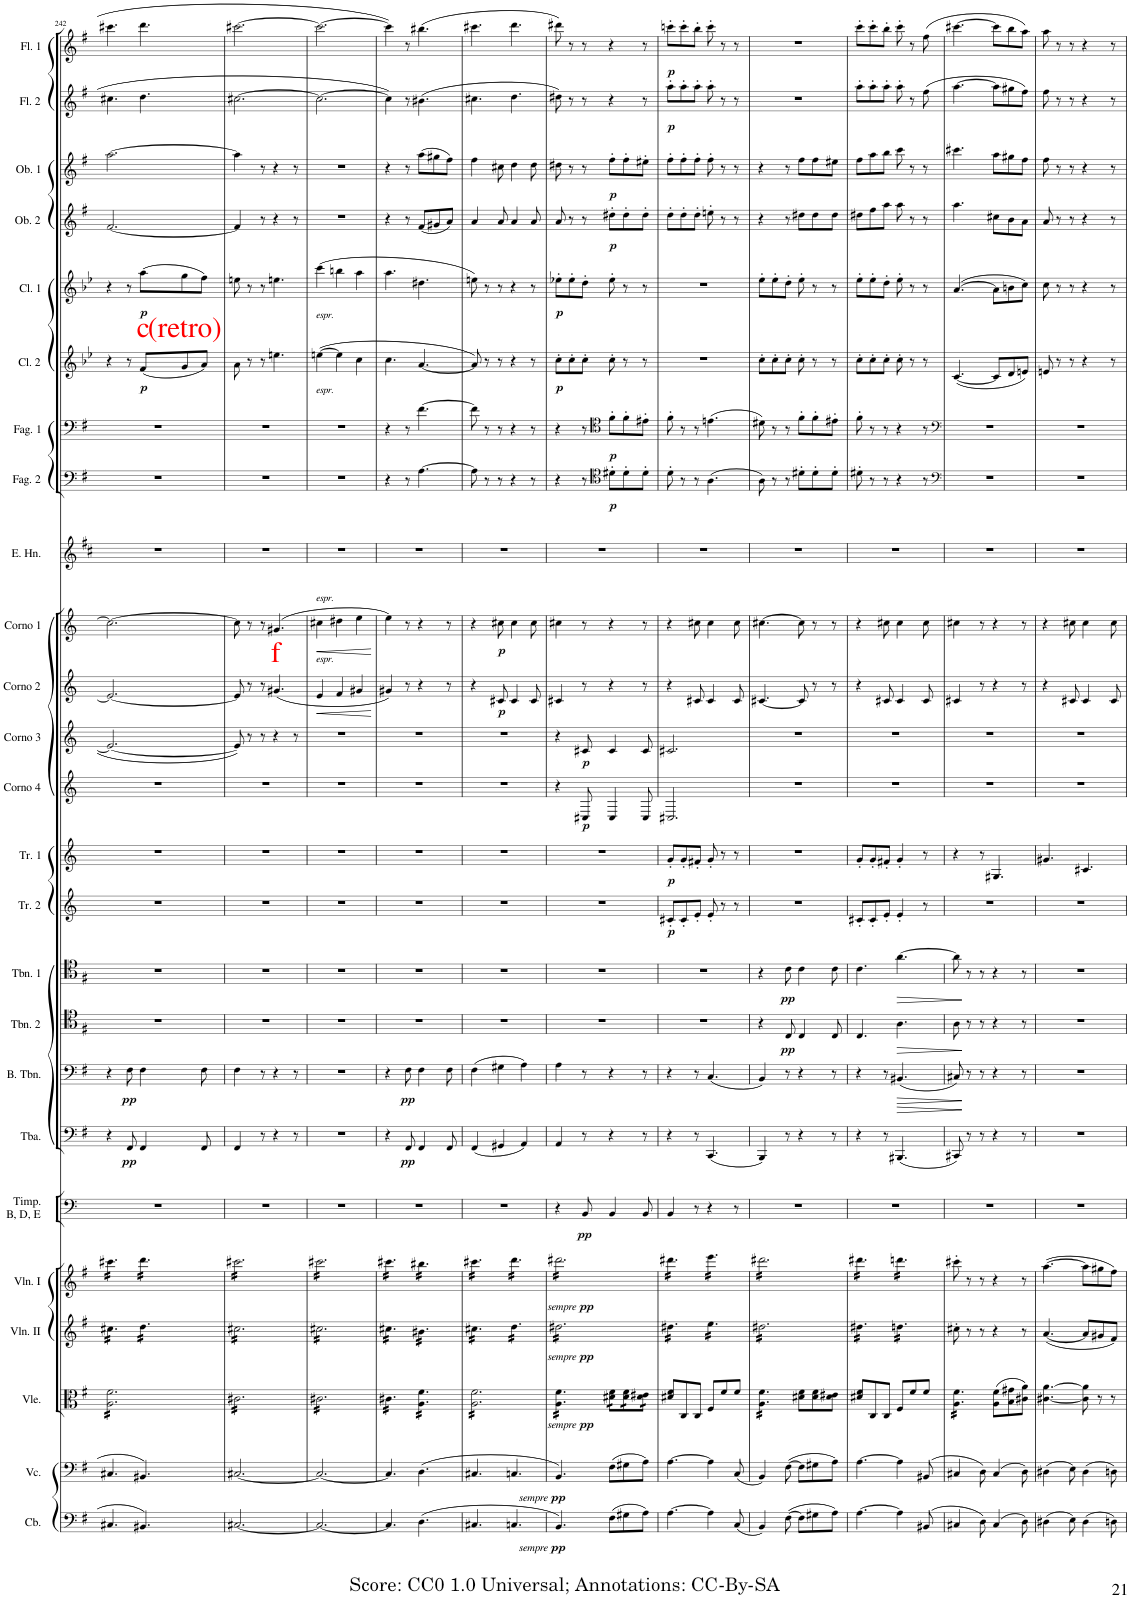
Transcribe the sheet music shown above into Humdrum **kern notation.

**kern	**dynam	**kern	**dynam	**kern	**dynam	**kern	**dynam	**kern	**dynam	**kern	**dynam	**kern	**dynam	**kern	**dynam	**kern	**dynam	**kern	**dynam	**kern	**dynam	**kern	**dynam	**kern	**dynam	**kern	**dynam	**kern	**dynam	**kern	**text	**dynam	**kern	**kern	**dynam	**kern	**dynam	**kern	**dynam	**kern	**text	**dynam	**kern	**dynam	**kern	**dynam	**kern	**dynam	**kern	**dynam
*part25	*part25	*part24	*part24	*part23	*part23	*part22	*part22	*part21	*part21	*part20	*part20	*part19	*part19	*part18	*part18	*part17	*part17	*part16	*part16	*part15	*part15	*part14	*part14	*part13	*part13	*part12	*part12	*part11	*part11	*part10	*part10	*part10	*part9	*part8	*part8	*part7	*part7	*part6	*part6	*part5	*part5	*part5	*part4	*part4	*part3	*part3	*part2	*part2	*part1	*part1
*staff25	*staff25	*staff24	*staff24	*staff23	*staff23	*staff22	*staff22	*staff21	*staff21	*staff20	*staff20	*staff19	*staff19	*staff18	*staff18	*staff17	*staff17	*staff16	*staff16	*staff15	*staff15	*staff14	*staff14	*staff13	*staff13	*staff12	*staff12	*staff11	*staff11	*staff10	*staff10	*staff10	*staff9	*staff8	*staff8	*staff7	*staff7	*staff6	*staff6	*staff5	*staff5	*staff5	*staff4	*staff4	*staff3	*staff3	*staff2	*staff2	*staff1	*staff1
*I"Contrabassi	*	*I"Violoncelli	*	*I"Viole	*	*I"Violini II	*	*I"Violini I	*	*I"Timpani in B, D und E.	*	*I"Tuba	*	*I"Trombone Basso	*	*I"Trombone Tenore 2	*	*I"Trombone Tenore 1	*	*I"Tromba in F 2	*	*I"Tromba in F 1	*	*I"Corno in F 4	*	*I"Corno in F 3	*	*I"Corno in F 2	*	*I"Corno in F 1	*	*	*I"English Horn	*I"Fagotto 2	*	*I"Fagotto 1	*	*I"Clarinetto in A 2	*	*I"Clarinetto in A 1	*	*	*I"Oboe 2	*	*I"Oboe 1	*	*I"Flauto 2	*	*I"Flauto 1	*
*I'Cb.	*	*I'Vc.	*	*I'Vle.	*	*I'Vln. II	*	*I'Vln. I	*	*I'Timp. B, D, E	*	*I'Tba.	*	*	*	*I'Tbn. 2	*	*I'Tbn. 1	*	*I'Tr. 2	*	*I'Tr. 1	*	*I'Corno 4	*	*I'Corno 3	*	*I'Corno 2	*	*I'Corno 1	*	*	*I'E. Hn.	*I'Fag. 2	*	*I'Fag. 1	*	*I'Cl. 2	*	*I'Cl. 1	*	*	*I'Ob. 2	*	*I'Ob. 1	*	*I'Fl. 2	*	*I'Fl. 1	*
!!LO:PB:g=z
*clefF4	*	*clefF4	*	*clefC3	*	*clefG2	*	*clefG2	*	*clefF4	*	*clefF4	*	*clefF4	*	*clefC4	*	*clefC4	*	*clefG2	*	*clefG2	*	*clefG2	*	*clefG2	*	*clefG2	*	*clefG2	*	*	*clefG2	*clefF4	*	*clefF4	*	*clefG2	*	*clefG2	*	*	*clefG2	*	*clefG2	*	*clefG2	*	*clefG2	*
*Trd7c12	*	*	*	*	*	*	*	*	*	*	*	*	*	*	*	*	*	*	*	*Trd-3c-5	*	*Trd-3c-5	*	*Trd4c7	*	*Trd4c7	*	*Trd4c7	*	*Trd4c7	*	*	*Trd4c7	*	*	*	*	*Trd2c3	*	*Trd2c3	*	*	*	*	*	*	*	*	*	*
*k[f#]	*	*k[f#]	*	*k[f#]	*	*k[f#]	*	*k[f#]	*	*k[]	*	*k[f#]	*	*k[f#]	*	*k[f#]	*	*k[f#]	*	*k[]	*	*k[]	*	*k[]	*	*k[]	*	*k[]	*	*k[]	*	*	*k[f#c#]	*k[f#]	*	*k[f#]	*	*k[b-e-]	*	*k[b-e-]	*	*	*k[f#]	*	*k[f#]	*	*k[f#]	*	*k[f#]	*
*M6/8	*	*M6/8	*	*M6/8	*	*M6/8	*	*M6/8	*	*M6/8	*	*M6/8	*	*M6/8	*	*M6/8	*	*M6/8	*	*M6/8	*	*M6/8	*	*M6/8	*	*M6/8	*	*M6/8	*	*M6/8	*	*	*M6/8	*M6/8	*	*M6/8	*	*M6/8	*	*M6/8	*	*	*M6/8	*	*M6/8	*	*M6/8	*	*M6/8	*
=242	=242	=242	=242	=242	=242	=242	=242	=242	=242	=242	=242	=242	=242	=242	=242	=242	=242	=242	=242	=242	=242	=242	=242	=242	=242	=242	=242	=242	=242	=242	=242	=242	=242	=242	=242	=242	=242	=242	=242	=242	=242	=242	=242	=242	=242	=242	=242	=242	=242	=242
*	*	*	*	*tremolo	*	*	*	*	*	*	*	*	*	*	*	*	*	*	*	*	*	*	*	*	*	*	*	*	*	*	*	*	*	*	*	*	*	*	*	*	*	*	*	*	*	*	*	*	*	*
*	*	*	*	*	*	*tremolo	*	*	*	*	*	*	*	*	*	*	*	*	*	*	*	*	*	*	*	*	*	*	*	*	*	*	*	*	*	*	*	*	*	*	*	*	*	*	*	*	*	*	*	*
*	*	*	*	*	*	*	*	*tremolo	*	*	*	*	*	*	*	*	*	*	*	*	*	*	*	*	*	*	*	*	*	*	*	*	*	*	*	*	*	*	*	*	*	*	*	*	*	*	*	*	*	*
4.C#X/	.	4.C#X/	.	16A\ 16f#\LL	.	16cc#X\LL	.	16ccc#X\LL	.	2.r	.	4r	.	4r	.	2.r	.	2.r	.	2.r	.	2.r	.	2.r	.	2.e/_	.	2.e/_	.	2.cc#\_	.	.	2.r	2.r	.	2.r	.	4r	.	4r	.	.	[2.f#/	.	[2.aa\	.	4.cc#X\	.	4.ccc#X\	.
.	.	.	.	16A\ 16f#\	.	16cc#X\	.	16ccc#X\	.	.	.	.	.	.	.	.	.	.	.	.	.	.	.	.	.	.	.	.	.	.	.	.	.	.	.	.	.	.	.	.	.	.	.	.	.	.	.	.	.	.
.	.	.	.	16A\ 16f#\	.	16cc#X\	.	16ccc#X\	.	.	.	.	.	.	.	.	.	.	.	.	.	.	.	.	.	.	.	.	.	.	.	.	.	.	.	.	.	.	.	.	.	.	.	.	.	.	.	.	.	.
.	.	.	.	16A\ 16f#\	.	16cc#X\	.	16ccc#X\	.	.	.	.	.	.	.	.	.	.	.	.	.	.	.	.	.	.	.	.	.	.	.	.	.	.	.	.	.	.	.	.	.	.	.	.	.	.	.	.	.	.
!	!	!	!	!	!	!	!	!	!	!	!	!	!LO:DY:b	!	!LO:DY:b	!	!	!	!	!	!	!	!	!	!	!	!	!	!	!	!	!	!	!	!	!	!	!	!	!	!	!	!	!	!	!	!	!	!	!
.	.	.	.	16A\ 16f#\	.	16cc#X\	.	16ccc#X\	.	.	.	8FF#/	pp	8F#\	pp	.	.	.	.	.	.	.	.	.	.	.	.	.	.	.	.	.	.	.	.	.	.	8r	.	8r	.	.	.	.	.	.	.	.	.	.
.	.	.	.	16A\ 16f#\	.	16cc#X\JJ	.	16ccc#X\JJ	.	.	.	.	.	.	.	.	.	.	.	.	.	.	.	.	.	.	.	.	.	.	.	.	.	.	.	.	.	.	.	.	.	.	.	.	.	.	.	.	.	.
!	!	!	!	!	!	!	!	!	!	!	!	!	!	!	!	!	!	!	!	!	!	!	!	!	!	!	!	!	!	!	!	!	!	!	!	!	!	!	!LO:DY:b	!	!LO:LY:b:color=#FF0000	!LO:DY:b	!	!	!	!	!	!	!	!
4.BB#X/	.	4.BB#X/	.	16A\ 16f#\	.	16dd\LL	.	16ddd\LL	.	.	.	4FF#/	.	4F#\	.	.	.	.	.	.	.	.	.	.	.	.	.	.	.	.	.	.	.	.	.	.	.	(8f/L	p	(8aa\L	c	p	.	.	.	.	4.dd\	.	4.ddd\	.
.	.	.	.	16A\ 16f#\	.	16dd\	.	16ddd\	.	.	.	.	.	.	.	.	.	.	.	.	.	.	.	.	.	.	.	.	.	.	.	.	.	.	.	.	.	.	.	.	.	.	.	.	.	.	.	.	.	.
!	!	!	!	!	!	!	!	!	!	!	!	!	!	!	!	!	!	!	!	!	!	!	!	!	!	!	!	!	!	!	!	!	!	!	!	!	!	!	!	!	!LO:LY:b:color=#FF0000	!	!	!	!	!	!	!	!	!
.	.	.	.	16A\ 16f#\	.	16dd\	.	16ddd\	.	.	.	.	.	.	.	.	.	.	.	.	.	.	.	.	.	.	.	.	.	.	.	.	.	.	.	.	.	8g/	.	8gg\	(retro)	.	.	.	.	.	.	.	.	.
.	.	.	.	16A\ 16f#\	.	16dd\	.	16ddd\	.	.	.	.	.	.	.	.	.	.	.	.	.	.	.	.	.	.	.	.	.	.	.	.	.	.	.	.	.	.	.	.	.	.	.	.	.	.	.	.	.	.
.	.	.	.	16A\ 16f#\	.	16dd\	.	16ddd\	.	.	.	8FF#/	.	8F#\	.	.	.	.	.	.	.	.	.	.	.	.	.	.	.	.	.	.	.	.	.	.	.	8a/J)	.	8ff\J)	.	.	.	.	.	.	.	.	.	.
.	.	.	.	16A\ 16f#\JJ	.	16dd\JJ	.	16ddd\JJ	.	.	.	.	.	.	.	.	.	.	.	.	.	.	.	.	.	.	.	.	.	.	.	.	.	.	.	.	.	.	.	.	.	.	.	.	.	.	.	.	.	.
=243	=243	=243	=243	=243	=243	=243	=243	=243	=243	=243	=243	=243	=243	=243	=243	=243	=243	=243	=243	=243	=243	=243	=243	=243	=243	=243	=243	=243	=243	=243	=243	=243	=243	=243	=243	=243	=243	=243	=243	=243	=243	=243	=243	=243	=243	=243	=243	=243	=243	=243
[2.C#X/	.	[2.C#X/	.	16c#X\LL	.	16cc#X\LL	.	16ccc#X\LL	.	2.r	.	4FF#/	.	4F#\	.	2.r	.	2.r	.	2.r	.	2.r	.	2.r	.	8e/]	.	8e/]	.	8cc#\]	.	.	2.r	2.r	.	2.r	.	8a\	.	8een\	.	.	4f#/]	.	4aa\]	.	[2.cc#X\	.	[2.ccc#X\	.
.	.	.	.	16c#X\	.	16cc#X\	.	16ccc#X\	.	.	.	.	.	.	.	.	.	.	.	.	.	.	.	.	.	.	.	.	.	.	.	.	.	.	.	.	.	.	.	.	.	.	.	.	.	.	.	.	.	.
.	.	.	.	16c#X\	.	16cc#X\	.	16ccc#X\	.	.	.	.	.	.	.	.	.	.	.	.	.	.	.	.	.	8r	.	8r	.	8r	.	.	.	.	.	.	.	8r	.	8r	.	.	.	.	.	.	.	.	.	.
.	.	.	.	16c#X\	.	16cc#X\	.	16ccc#X\	.	.	.	.	.	.	.	.	.	.	.	.	.	.	.	.	.	.	.	.	.	.	.	.	.	.	.	.	.	.	.	.	.	.	.	.	.	.	.	.	.	.
.	.	.	.	16c#X\	.	16cc#X\	.	16ccc#X\	.	.	.	8r	.	8r	.	.	.	.	.	.	.	.	.	.	.	8r	.	8r	.	8r	.	.	.	.	.	.	.	8r	.	8r	.	.	8r	.	8r	.	.	.	.	.
.	.	.	.	16c#X\	.	16cc#X\	.	16ccc#X\	.	.	.	.	.	.	.	.	.	.	.	.	.	.	.	.	.	.	.	.	.	.	.	.	.	.	.	.	.	.	.	.	.	.	.	.	.	.	.	.	.	.
!	!	!	!	!	!	!	!	!	!	!	!	!	!	!	!	!	!	!	!	!	!	!	!	!	!	!	!	!	!	!	!LO:LY:b:color=#FF0000	!	!	!	!	!	!	!	!	!	!	!	!	!	!	!	!	!	!	!
.	.	.	.	16c#X\	.	16cc#X\	.	16ccc#X\	.	.	.	4r	.	4r	.	.	.	.	.	.	.	.	.	.	.	4r	.	(4.g#X/	.	(4.g#X/	f	.	.	.	.	.	.	4.een\	.	4.een\	.	.	4r	.	4r	.	.	.	.	.
.	.	.	.	16c#X\	.	16cc#X\	.	16ccc#X\	.	.	.	.	.	.	.	.	.	.	.	.	.	.	.	.	.	.	.	.	.	.	.	.	.	.	.	.	.	.	.	.	.	.	.	.	.	.	.	.	.	.
.	.	.	.	16c#X\	.	16cc#X\	.	16ccc#X\	.	.	.	.	.	.	.	.	.	.	.	.	.	.	.	.	.	.	.	.	.	.	.	.	.	.	.	.	.	.	.	.	.	.	.	.	.	.	.	.	.	.
.	.	.	.	16c#X\	.	16cc#X\	.	16ccc#X\	.	.	.	.	.	.	.	.	.	.	.	.	.	.	.	.	.	.	.	.	.	.	.	.	.	.	.	.	.	.	.	.	.	.	.	.	.	.	.	.	.	.
.	.	.	.	16c#X\	.	16cc#X\	.	16ccc#X\	.	.	.	8r	.	8r	.	.	.	.	.	.	.	.	.	.	.	8r	.	.	.	.	.	.	.	.	.	.	.	.	.	.	.	.	8r	.	8r	.	.	.	.	.
.	.	.	.	16c#X\JJ	.	16cc#X\JJ	.	16ccc#X\JJ	.	.	.	.	.	.	.	.	.	.	.	.	.	.	.	.	.	.	.	.	.	.	.	.	.	.	.	.	.	.	.	.	.	.	.	.	.	.	.	.	.	.
=244	=244	=244	=244	=244	=244	=244	=244	=244	=244	=244	=244	=244	=244	=244	=244	=244	=244	=244	=244	=244	=244	=244	=244	=244	=244	=244	=244	=244	=244	=244	=244	=244	=244	=244	=244	=244	=244	=244	=244	=244	=244	=244	=244	=244	=244	=244	=244	=244	=244	=244
!	!	!	!	!	!	!	!	!	!	!	!	!	!	!	!	!	!	!	!	!	!	!	!	!	!	!	!	!	!	!	!	!	!	!	!	!	!	!	!	!LO:TX:b:i:t=espr.	!	!	!	!	!	!	!	!	!	!
!	!	!	!	!	!	!	!	!	!	!	!	!	!	!	!	!	!	!	!	!	!	!	!	!	!	!	!	!	!	!	!	!	!	!	!	!	!	!LO:TX:b:i:t=espr.	!	!	!	!	!	!	!	!	!	!	!	!
!	!	!	!	!	!	!	!	!	!	!	!	!	!	!	!	!	!	!	!	!	!	!	!	!	!	!	!	!	!	!LO:TX:a:i:t=espr.	!	!	!	!	!	!	!	!	!	!	!	!	!	!	!	!	!	!	!	!
!	!	!	!	!	!	!	!	!	!	!	!	!	!	!	!	!	!	!	!	!	!	!	!	!	!	!	!	!LO:TX:a:i:t=espr.	!	!	!	!	!	!	!	!	!	!	!	!	!	!	!	!	!	!	!	!	!	!
!	!	!	!	!	!	!	!	!	!	!	!	!	!	!	!	!	!	!	!	!	!	!	!	!	!	!	!	!	!LO:HP:b	!	!	!LO:HP:b	!	!	!	!	!	!	!	!	!	!	!	!	!	!	!	!	!	!
2.C#/_	.	2.C#/_	.	16c#X\LL	.	16cc#X\LL	.	16ccc#X\LL	.	2.r	.	2.r	.	2.r	.	2.r	.	2.r	.	2.r	.	2.r	.	2.r	.	2.r	.	4e/	<	4cc#X\	.	<	2.r	2.r	.	2.r	.	([4een\	.	(4ccc\	.	.	2.r	.	2.r	.	2.cc#\_	.	2.ccc#\_	.
.	.	.	.	16c#X\	.	16cc#X\	.	16ccc#X\	.	.	.	.	.	.	.	.	.	.	.	.	.	.	.	.	.	.	.	.	.	.	.	.	.	.	.	.	.	.	.	.	.	.	.	.	.	.	.	.	.	.
.	.	.	.	16c#X\	.	16cc#X\	.	16ccc#X\	.	.	.	.	.	.	.	.	.	.	.	.	.	.	.	.	.	.	.	.	.	.	.	.	.	.	.	.	.	.	.	.	.	.	.	.	.	.	.	.	.	.
.	.	.	.	16c#X\	.	16cc#X\	.	16ccc#X\	.	.	.	.	.	.	.	.	.	.	.	.	.	.	.	.	.	.	.	.	.	.	.	.	.	.	.	.	.	.	.	.	.	.	.	.	.	.	.	.	.	.
.	.	.	.	16c#X\	.	16cc#X\	.	16ccc#X\	.	.	.	.	.	.	.	.	.	.	.	.	.	.	.	.	.	.	.	4f/	.	4dd#X\	.	.	.	.	.	.	.	4ee\]	.	4bbn\	.	.	.	.	.	.	.	.	.	.
.	.	.	.	16c#X\	.	16cc#X\	.	16ccc#X\	.	.	.	.	.	.	.	.	.	.	.	.	.	.	.	.	.	.	.	.	.	.	.	.	.	.	.	.	.	.	.	.	.	.	.	.	.	.	.	.	.	.
.	.	.	.	16c#X\	.	16cc#X\	.	16ccc#X\	.	.	.	.	.	.	.	.	.	.	.	.	.	.	.	.	.	.	.	.	.	.	.	.	.	.	.	.	.	.	.	.	.	.	.	.	.	.	.	.	.	.
.	.	.	.	16c#X\	.	16cc#X\	.	16ccc#X\	.	.	.	.	.	.	.	.	.	.	.	.	.	.	.	.	.	.	.	.	.	.	.	.	.	.	.	.	.	.	.	.	.	.	.	.	.	.	.	.	.	.
.	.	.	.	16c#X\	.	16cc#X\	.	16ccc#X\	.	.	.	.	.	.	.	.	.	.	.	.	.	.	.	.	.	.	.	4g#X/	.	4ee\	.	.	.	.	.	.	.	4cc\	.	4aa\	.	.	.	.	.	.	.	.	.	.
.	.	.	.	16c#X\	.	16cc#X\	.	16ccc#X\	.	.	.	.	.	.	.	.	.	.	.	.	.	.	.	.	.	.	.	.	.	.	.	.	.	.	.	.	.	.	.	.	.	.	.	.	.	.	.	.	.	.
.	.	.	.	16c#X\	.	16cc#X\	.	16ccc#X\	.	.	.	.	.	.	.	.	.	.	.	.	.	.	.	.	.	.	.	.	.	.	.	.	.	.	.	.	.	.	.	.	.	.	.	.	.	.	.	.	.	.
.	.	.	.	16c#X\JJ	.	16cc#X\JJ	.	16ccc#X\JJ	.	.	.	.	.	.	.	.	.	.	.	.	.	.	.	.	.	.	.	.	.	.	.	.	.	.	.	.	.	.	.	.	.	.	.	.	.	.	.	.	.	.
.	.	.	.	.	.	.	.	.	.	.	.	.	.	.	.	.	.	.	.	.	.	.	.	.	.	.	.	.	[	.	.	[	.	.	.	.	.	.	.	.	.	.	.	.	.	.	.	.	.	.
=245	=245	=245	=245	=245	=245	=245	=245	=245	=245	=245	=245	=245	=245	=245	=245	=245	=245	=245	=245	=245	=245	=245	=245	=245	=245	=245	=245	=245	=245	=245	=245	=245	=245	=245	=245	=245	=245	=245	=245	=245	=245	=245	=245	=245	=245	=245	=245	=245	=245	=245
4.C#/]	.	4.C#/]	.	16c#X\LL	.	16cc#X\LL	.	16ccc#X\LL	.	2.r	.	4r	.	4r	.	2.r	.	2.r	.	2.r	.	2.r	.	2.r	.	2.r	.	4g#X/)	.	4ee\)	.	.	2.r	4r	.	4r	.	4.cc\	.	4.aa\	.	.	4r	.	4r	.	4cc#\]	.	4ccc#\]	.
.	.	.	.	16c#X\	.	16cc#X\	.	16ccc#X\	.	.	.	.	.	.	.	.	.	.	.	.	.	.	.	.	.	.	.	.	.	.	.	.	.	.	.	.	.	.	.	.	.	.	.	.	.	.	.	.	.	.
.	.	.	.	16c#X\	.	16cc#X\	.	16ccc#X\	.	.	.	.	.	.	.	.	.	.	.	.	.	.	.	.	.	.	.	.	.	.	.	.	.	.	.	.	.	.	.	.	.	.	.	.	.	.	.	.	.	.
.	.	.	.	16c#X\	.	16cc#X\	.	16ccc#X\	.	.	.	.	.	.	.	.	.	.	.	.	.	.	.	.	.	.	.	.	.	.	.	.	.	.	.	.	.	.	.	.	.	.	.	.	.	.	.	.	.	.
!	!	!	!	!	!	!	!	!	!	!	!	!	!LO:DY:b	!	!LO:DY:b	!	!	!	!	!	!	!	!	!	!	!	!	!	!	!	!	!	!	!	!	!	!	!	!	!	!	!	!	!	!	!	!	!	!	!
.	.	.	.	16c#X\	.	16cc#X\	.	16ccc#X\	.	.	.	8FF#/	pp	8F#\	pp	.	.	.	.	.	.	.	.	.	.	.	.	8r	.	8r	.	.	.	8r	.	8r	.	.	.	.	.	.	8r	.	8r	.	8r	.	8r	.
.	.	.	.	16c#X\JJ	.	16cc#X\JJ	.	16ccc#X\JJ	.	.	.	.	.	.	.	.	.	.	.	.	.	.	.	.	.	.	.	.	.	.	.	.	.	.	.	.	.	.	.	.	.	.	.	.	.	.	.	.	.	.
(4.D\	.	(4.D\	.	16A\ 16f#\LL	.	16b#X\LL	.	16bb#X\LL	.	.	.	4FF#/	.	4F#\	.	.	.	.	.	.	.	.	.	.	.	.	.	4r	.	4r	.	.	.	[4.A\	.	[4.f#\	.	[4.a/	.	4.dd#X\	.	.	(8f#/L	.	(8aa\L	.	(4.b#X\	.	(4.bb#X\	.
.	.	.	.	16A\ 16f#\	.	16b#X\	.	16bb#X\	.	.	.	.	.	.	.	.	.	.	.	.	.	.	.	.	.	.	.	.	.	.	.	.	.	.	.	.	.	.	.	.	.	.	.	.	.	.	.	.	.	.
.	.	.	.	16A\ 16f#\	.	16b#X\	.	16bb#X\	.	.	.	.	.	.	.	.	.	.	.	.	.	.	.	.	.	.	.	.	.	.	.	.	.	.	.	.	.	.	.	.	.	.	8g#X/	.	8gg#X\	.	.	.	.	.
.	.	.	.	16A\ 16f#\	.	16b#X\	.	16bb#X\	.	.	.	.	.	.	.	.	.	.	.	.	.	.	.	.	.	.	.	.	.	.	.	.	.	.	.	.	.	.	.	.	.	.	.	.	.	.	.	.	.	.
.	.	.	.	16A\ 16f#\	.	16b#X\	.	16bb#X\	.	.	.	8FF#/	.	8F#\	.	.	.	.	.	.	.	.	.	.	.	.	.	8r	.	8r	.	.	.	.	.	.	.	.	.	.	.	.	8a/J)	.	8ff#\J)	.	.	.	.	.
.	.	.	.	16A\ 16f#\JJ	.	16b#X\JJ	.	16bb#X\JJ	.	.	.	.	.	.	.	.	.	.	.	.	.	.	.	.	.	.	.	.	.	.	.	.	.	.	.	.	.	.	.	.	.	.	.	.	.	.	.	.	.	.
=246	=246	=246	=246	=246	=246	=246	=246	=246	=246	=246	=246	=246	=246	=246	=246	=246	=246	=246	=246	=246	=246	=246	=246	=246	=246	=246	=246	=246	=246	=246	=246	=246	=246	=246	=246	=246	=246	=246	=246	=246	=246	=246	=246	=246	=246	=246	=246	=246	=246	=246
4.C#X/	.	4.C#X/	.	16A\ 16f#\LL	.	16cc#X\LL	.	16ccc#X\LL	.	2.r	.	(4FF#/	.	(4F#\	.	2.r	.	2.r	.	2.r	.	2.r	.	2.r	.	2.r	.	4r	.	4r	.	.	2.r	8A\]	.	8f#\]	.	8a/])	.	8een\)	.	.	4a/	.	4ff#\	.	4.cc#X\	.	4.ccc#X\	.
.	.	.	.	16A\ 16f#\	.	16cc#X\	.	16ccc#X\	.	.	.	.	.	.	.	.	.	.	.	.	.	.	.	.	.	.	.	.	.	.	.	.	.	.	.	.	.	.	.	.	.	.	.	.	.	.	.	.	.	.
.	.	.	.	16A\ 16f#\	.	16cc#X\	.	16ccc#X\	.	.	.	.	.	.	.	.	.	.	.	.	.	.	.	.	.	.	.	.	.	.	.	.	.	8r	.	8r	.	8r	.	8r	.	.	.	.	.	.	.	.	.	.
.	.	.	.	16A\ 16f#\	.	16cc#X\	.	16ccc#X\	.	.	.	.	.	.	.	.	.	.	.	.	.	.	.	.	.	.	.	.	.	.	.	.	.	.	.	.	.	.	.	.	.	.	.	.	.	.	.	.	.	.
!	!	!	!	!	!	!	!	!	!	!	!	!	!	!	!	!	!	!	!	!	!	!	!	!	!	!	!	!	!LO:DY:b	!	!	!LO:DY:b	!	!	!	!	!	!	!	!	!	!	!	!	!	!	!	!	!	!
.	.	.	.	16A\ 16f#\	.	16cc#X\	.	16ccc#X\	.	.	.	4GG#X/	.	4G#X\	.	.	.	.	.	.	.	.	.	.	.	.	.	8c#X/	p	8cc#X\	.	p	.	8r	.	8r	.	8r	.	8r	.	.	8a/	.	8cc#X\	.	.	.	.	.
.	.	.	.	16A\ 16f#\	.	16cc#X\JJ	.	16ccc#X\JJ	.	.	.	.	.	.	.	.	.	.	.	.	.	.	.	.	.	.	.	.	.	.	.	.	.	.	.	.	.	.	.	.	.	.	.	.	.	.	.	.	.	.
4.Cn/	.	4.Cn/	.	16A\ 16f#\	.	16dd\LL	.	16ddd\LL	.	.	.	.	.	.	.	.	.	.	.	.	.	.	.	.	.	.	.	4c#/	.	4cc#\	.	.	.	4r	.	4r	.	4r	.	4r	.	.	4a/	.	4dd\	.	4.dd\	.	4.ddd\	.
.	.	.	.	16A\ 16f#\	.	16dd\	.	16ddd\	.	.	.	.	.	.	.	.	.	.	.	.	.	.	.	.	.	.	.	.	.	.	.	.	.	.	.	.	.	.	.	.	.	.	.	.	.	.	.	.	.	.
.	.	.	.	16A\ 16f#\	.	16dd\	.	16ddd\	.	.	.	4AA/)	.	4A\)	.	.	.	.	.	.	.	.	.	.	.	.	.	.	.	.	.	.	.	.	.	.	.	.	.	.	.	.	.	.	.	.	.	.	.	.
.	.	.	.	16A\ 16f#\	.	16dd\	.	16ddd\	.	.	.	.	.	.	.	.	.	.	.	.	.	.	.	.	.	.	.	.	.	.	.	.	.	.	.	.	.	.	.	.	.	.	.	.	.	.	.	.	.	.
.	.	.	.	16A\ 16f#\	.	16dd\	.	16ddd\	.	.	.	.	.	.	.	.	.	.	.	.	.	.	.	.	.	.	.	8c#/	.	8cc#\	.	.	.	8r	.	8r	.	8r	.	8r	.	.	8a/	.	8dd\	.	.	.	.	.
.	.	.	.	16A\ 16f#\JJ	.	16dd\JJ	.	16ddd\JJ	.	.	.	.	.	.	.	.	.	.	.	.	.	.	.	.	.	.	.	.	.	.	.	.	.	.	.	.	.	.	.	.	.	.	.	.	.	.	.	.	.	.
=247	=247	=247	=247	=247	=247	=247	=247	=247	=247	=247	=247	=247	=247	=247	=247	=247	=247	=247	=247	=247	=247	=247	=247	=247	=247	=247	=247	=247	=247	=247	=247	=247	=247	=247	=247	=247	=247	=247	=247	=247	=247	=247	=247	=247	=247	=247	=247	=247	=247	=247
!	!LO:DY:b	!	!	!	!	!	!	!	!	!	!	!	!	!	!	!	!	!	!	!	!	!	!	!	!	!	!	!	!	!	!	!	!	!	!	!	!	!	!	!	!	!	!	!	!	!	!	!	!	!
!	!LO:DY:n=1:b	!	!LO:DY:b	!	!	!	!	!	!	!	!	!	!	!	!	!	!	!	!	!	!	!	!	!	!	!	!	!	!	!	!	!	!	!	!	!	!	!	!	!	!	!	!	!	!	!	!	!	!	!
!	!	!	!LO:DY:n=1:b	!	!LO:DY:b	!	!	!	!	!	!	!	!	!	!	!	!	!	!	!	!	!	!	!	!	!	!	!	!	!	!	!	!	!	!	!	!	!	!	!	!	!	!	!	!	!	!	!	!	!
!	!	!	!	!	!LO:DY:n=1:b	!	!LO:DY:b	!	!	!	!	!	!	!	!	!	!	!	!	!	!	!	!	!	!	!	!	!	!	!	!	!	!	!	!	!	!	!	!	!	!	!	!	!	!	!	!	!	!	!
!	!	!	!	!	!	!	!LO:DY:n=1:b	!	!LO:DY:b	!	!	!	!	!	!	!	!	!	!	!	!	!	!	!	!	!	!	!	!	!	!	!	!	!	!	!	!	!	!	!	!	!	!	!	!	!	!	!	!	!
!	!	!	!	!	!	!	!	!	!LO:DY:n=1:b	!	!	!	!	!	!	!	!	!	!	!	!	!	!	!	!	!	!	!	!	!	!	!	!	!	!	!	!	!	!LO:DY:b	!	!	!LO:DY:b	!	!	!	!	!	!	!	!
4.BB/)	other-dynamics pp	4.BB/)	other-dynamics pp	16A\ 16f#\LL	other-dynamics pp	16dd#X\LL	other-dynamics pp	16ddd#X\LL	other-dynamics pp	4r	.	4AA/	.	4A\	.	2.r	.	2.r	.	2.r	.	2.r	.	4r	.	4r	.	4c#X/	.	4cc#X\	.	.	2.r	4r	.	4r	.	8cc'\L	p	8ee-X'\L	.	p	8a/	.	8dd#X\	.	8dd#X\)	.	8ddd#X\)	.
.	.	.	.	16A\ 16f#\	.	16dd#X\	.	16ddd#X\	.	.	.	.	.	.	.	.	.	.	.	.	.	.	.	.	.	.	.	.	.	.	.	.	.	.	.	.	.	.	.	.	.	.	.	.	.	.	.	.	.	.
.	.	.	.	16A\ 16f#\	.	16dd#X\	.	16ddd#X\	.	.	.	.	.	.	.	.	.	.	.	.	.	.	.	.	.	.	.	.	.	.	.	.	.	.	.	.	.	8cc'\	.	8ee-'\	.	.	8r	.	8r	.	8r	.	8r	.
.	.	.	.	16A\ 16f#\	.	16dd#X\	.	16ddd#X\	.	.	.	.	.	.	.	.	.	.	.	.	.	.	.	.	.	.	.	.	.	.	.	.	.	.	.	.	.	.	.	.	.	.	.	.	.	.	.	.	.	.
!	!	!	!	!	!	!	!	!	!	!	!LO:DY:b	!	!	!	!	!	!	!	!	!	!	!	!	!	!LO:DY:b	!	!LO:DY:b	!	!	!	!	!	!	!	!	!	!	!	!	!	!	!	!	!	!	!	!	!	!	!
.	.	.	.	16A\ 16f#\	.	16dd#X\	.	16ddd#X\	.	8BB/	pp	8r	.	8r	.	.	.	.	.	.	.	.	.	8C#X/	p	8c#X/	p	8r	.	8r	.	.	.	8r	.	8r	.	8cc'\J	.	8dd'\J	.	.	8r	.	8r	.	8r	.	8r	.
.	.	.	.	16A\ 16f#\JJ	.	16dd#X\	.	16ddd#X\	.	.	.	.	.	.	.	.	.	.	.	.	.	.	.	.	.	.	.	.	.	.	.	.	.	.	.	.	.	.	.	.	.	.	.	.	.	.	.	.	.	.
*	*	*	*	*	*	*	*	*	*	*	*	*	*	*	*	*	*	*	*	*	*	*	*	*	*	*	*	*	*	*	*	*	*	*clefC4	*	*clefC4	*	*	*	*	*	*	*	*	*	*	*	*	*	*
!	!	!	!	!	!	!	!	!	!	!	!	!	!	!	!	!	!	!	!	!	!	!	!	!	!	!	!	!	!	!	!	!	!	!	!LO:DY:b	!	!LO:DY:b	!	!	!	!	!	!	!LO:DY:b	!	!LO:DY:b	!	!	!	!
(8F#\L	.	(8F#\L	.	16d#X\ 16f#\LL	.	16dd#X\	.	16ddd#X\	.	4BB/	.	4r	.	4r	.	.	.	.	.	.	.	.	.	4C#/	.	4c#/	.	4r	.	4r	.	.	.	8d#X'\L	p	8f#'\L	p	8cc'\	.	8ee-'\	.	.	8dd#X'\L	p	8ff#'\L	p	4r	.	4r	.
.	.	.	.	16d#X\ 16f#\	.	16dd#X\	.	16ddd#X\	.	.	.	.	.	.	.	.	.	.	.	.	.	.	.	.	.	.	.	.	.	.	.	.	.	.	.	.	.	.	.	.	.	.	.	.	.	.	.	.	.	.
8G#X\	.	8G#X\	.	16d#\ 16f#\	.	16dd#X\	.	16ddd#X\	.	.	.	.	.	.	.	.	.	.	.	.	.	.	.	.	.	.	.	.	.	.	.	.	.	8d#'\	.	8f#'\	.	8r	.	8r	.	.	8dd#'\	.	8ff#'\	.	.	.	.	.
.	.	.	.	16d#\ 16f#\	.	16dd#X\	.	16ddd#X\	.	.	.	.	.	.	.	.	.	.	.	.	.	.	.	.	.	.	.	.	.	.	.	.	.	.	.	.	.	.	.	.	.	.	.	.	.	.	.	.	.	.
8A\J)	.	8A\J)	.	16d#\ 16e#X\	.	16dd#X\	.	16ddd#X\	.	8BB/	.	8r	.	8r	.	.	.	.	.	.	.	.	.	8C#/	.	8c#/	.	8r	.	8r	.	.	.	8d#'\J	.	8e#X'\J	.	8r	.	8r	.	.	8dd#'\J	.	8ee#X'\J	.	8r	.	8r	.
.	.	.	.	16d#\ 16e#X\JJ	.	16dd#X\JJ	.	16ddd#X\JJ	.	.	.	.	.	.	.	.	.	.	.	.	.	.	.	.	.	.	.	.	.	.	.	.	.	.	.	.	.	.	.	.	.	.	.	.	.	.	.	.	.	.
*	*	*	*	*Xtremolo	*	*	*	*	*	*	*	*	*	*	*	*	*	*	*	*	*	*	*	*	*	*	*	*	*	*	*	*	*	*	*	*	*	*	*	*	*	*	*	*	*	*	*	*	*	*
=248	=248	=248	=248	=248	=248	=248	=248	=248	=248	=248	=248	=248	=248	=248	=248	=248	=248	=248	=248	=248	=248	=248	=248	=248	=248	=248	=248	=248	=248	=248	=248	=248	=248	=248	=248	=248	=248	=248	=248	=248	=248	=248	=248	=248	=248	=248	=248	=248	=248	=248
!	!	!	!	!	!	!	!	!	!	!	!	!	!	!	!	!	!	!	!	!	!LO:DY:b	!	!LO:DY:b	!	!	!	!	!	!	!	!	!	!	!	!	!	!	!	!	!	!	!	!	!	!	!	!	!LO:DY:b	!	!LO:DY:b
[4.A\	.	[4.A\	.	8d#X/ 8f#/L	.	16dd#X\LL	.	16ddd#X\LL	.	4BB/	.	4r	.	4r	.	2.r	.	2.r	.	8c#X'/L	p	8g'/L	p	2.C#X/	.	2.c#X/	.	4r	.	4r	.	.	2.r	8d'\	.	8f#'\	.	2.r	.	2.r	.	.	8dd'\L	.	8ff#'\L	.	8aa'\L	p	8cccn'\L	p
.	.	.	.	.	.	16dd#X\	.	16ddd#X\	.	.	.	.	.	.	.	.	.	.	.	.	.	.	.	.	.	.	.	.	.	.	.	.	.	.	.	.	.	.	.	.	.	.	.	.	.	.	.	.	.	.
.	.	.	.	8C/	.	16dd#X\	.	16ddd#X\	.	.	.	.	.	.	.	.	.	.	.	8c#'/	.	8g'/	.	.	.	.	.	.	.	.	.	.	.	8r	.	8r	.	.	.	.	.	.	8dd'\	.	8ff#'\	.	8aa'\	.	8ccc'\	.
.	.	.	.	.	.	16dd#X\	.	16ddd#X\	.	.	.	.	.	.	.	.	.	.	.	.	.	.	.	.	.	.	.	.	.	.	.	.	.	.	.	.	.	.	.	.	.	.	.	.	.	.	.	.	.	.
.	.	.	.	8C/J	.	16dd#X\	.	16ddd#X\	.	8r	.	8r	.	8r	.	.	.	.	.	8e'/J	.	8f#X'/J	.	.	.	.	.	8c#X/	.	8cc#X\	.	.	.	8r	.	8r	.	.	.	.	.	.	8dd'\J	.	8ff#'\J	.	8aa'\J	.	8bb'\J	.
.	.	.	.	.	.	16dd#X\JJ	.	16ddd#X\JJ	.	.	.	.	.	.	.	.	.	.	.	.	.	.	.	.	.	.	.	.	.	.	.	.	.	.	.	.	.	.	.	.	.	.	.	.	.	.	.	.	.	.
4A\]	.	4A\]	.	8F#/L	.	16ee\LL	.	16eee\LL	.	4r	.	(4.CC/	.	(4.C/	.	.	.	.	.	8e'/	.	8g'/	.	.	.	.	.	4c#/	.	4cc#\	.	.	.	(4.A\	.	(4.en\	.	.	.	.	.	.	8een'\	.	8ff#'\	.	8aa'\	.	8ccc'\	.
.	.	.	.	.	.	16ee\	.	16eee\	.	.	.	.	.	.	.	.	.	.	.	.	.	.	.	.	.	.	.	.	.	.	.	.	.	.	.	.	.	.	.	.	.	.	.	.	.	.	.	.	.	.
.	.	.	.	8f#/	.	16ee\	.	16eee\	.	.	.	.	.	.	.	.	.	.	.	8r	.	8r	.	.	.	.	.	.	.	.	.	.	.	.	.	.	.	.	.	.	.	.	8r	.	8r	.	8r	.	8r	.
.	.	.	.	.	.	16ee\	.	16eee\	.	.	.	.	.	.	.	.	.	.	.	.	.	.	.	.	.	.	.	.	.	.	.	.	.	.	.	.	.	.	.	.	.	.	.	.	.	.	.	.	.	.
(8C/	.	(8C/	.	8f#/J	.	16ee\	.	16eee\	.	8r	.	.	.	.	.	.	.	.	.	8r	.	8r	.	.	.	.	.	8c#/	.	8cc#\	.	.	.	.	.	.	.	.	.	.	.	.	8r	.	8r	.	8r	.	8r	.
.	.	.	.	.	.	16ee\JJ	.	16eee\JJ	.	.	.	.	.	.	.	.	.	.	.	.	.	.	.	.	.	.	.	.	.	.	.	.	.	.	.	.	.	.	.	.	.	.	.	.	.	.	.	.	.	.
=249	=249	=249	=249	=249	=249	=249	=249	=249	=249	=249	=249	=249	=249	=249	=249	=249	=249	=249	=249	=249	=249	=249	=249	=249	=249	=249	=249	=249	=249	=249	=249	=249	=249	=249	=249	=249	=249	=249	=249	=249	=249	=249	=249	=249	=249	=249	=249	=249	=249	=249
*	*	*	*	*tremolo	*	*	*	*	*	*	*	*	*	*	*	*	*	*	*	*	*	*	*	*	*	*	*	*	*	*	*	*	*	*	*	*	*	*	*	*	*	*	*	*	*	*	*	*	*	*
4BB/)	.	4BB/)	.	16A\ 16f#\LL	.	16dd#X\LL	.	16ddd#X\LL	.	2.r	.	4BBB/)	.	4BB/)	.	4r	.	4r	.	2.r	.	2.r	.	2.r	.	2.r	.	[4.c#X/	.	[4.cc#X\	.	.	2.r	8A\)	.	8d#X\)	.	8cc'\L	.	8ee-'\L	.	.	4r	.	4r	.	2.r	.	2.r	.
.	.	.	.	16A\ 16f#\	.	16dd#X\	.	16ddd#X\	.	.	.	.	.	.	.	.	.	.	.	.	.	.	.	.	.	.	.	.	.	.	.	.	.	.	.	.	.	.	.	.	.	.	.	.	.	.	.	.	.	.
.	.	.	.	16A\ 16f#\	.	16dd#X\	.	16ddd#X\	.	.	.	.	.	.	.	.	.	.	.	.	.	.	.	.	.	.	.	.	.	.	.	.	.	8r	.	8r	.	8cc'\	.	8ee-'\	.	.	.	.	.	.	.	.	.	.
.	.	.	.	16A\ 16f#\	.	16dd#X\	.	16ddd#X\	.	.	.	.	.	.	.	.	.	.	.	.	.	.	.	.	.	.	.	.	.	.	.	.	.	.	.	.	.	.	.	.	.	.	.	.	.	.	.	.	.	.
!	!	!	!	!	!	!	!	!	!	!	!	!	!	!	!	!	!LO:DY:b	!	!LO:DY:b	!	!	!	!	!	!	!	!	!	!	!	!	!	!	!	!	!	!	!	!	!	!	!	!	!	!	!	!	!	!	!
([8F#\	.	([8F#\	.	16A\ 16f#\	.	16dd#X\	.	16ddd#X\	.	.	.	8r	.	8r	.	8C/	pp	8c\	pp	.	.	.	.	.	.	.	.	.	.	.	.	.	.	8r	.	8r	.	8cc'\J	.	8dd'\J	.	.	8r	.	8r	.	.	.	.	.
.	.	.	.	16A\ 16f#\JJ	.	16dd#X\	.	16ddd#X\	.	.	.	.	.	.	.	.	.	.	.	.	.	.	.	.	.	.	.	.	.	.	.	.	.	.	.	.	.	.	.	.	.	.	.	.	.	.	.	.	.	.
*	*	*	*	*Xtremolo	*	*	*	*	*	*	*	*	*	*	*	*	*	*	*	*	*	*	*	*	*	*	*	*	*	*	*	*	*	*	*	*	*	*	*	*	*	*	*	*	*	*	*	*	*	*
8F#\L]	.	8F#\L]	.	8d#X\ 8f#\L	.	16dd#X\	.	16ddd#X\	.	.	.	4r	.	4r	.	4C/	.	4c\	.	.	.	.	.	.	.	.	.	8c#/]	.	8cc#\]	.	.	.	8d#X'\L	.	8f#'\L	.	8cc'\	.	8ee-'\	.	.	8dd#X\L	.	8ff#\L	.	.	.	.	.
.	.	.	.	.	.	16dd#X\	.	16ddd#X\	.	.	.	.	.	.	.	.	.	.	.	.	.	.	.	.	.	.	.	.	.	.	.	.	.	.	.	.	.	.	.	.	.	.	.	.	.	.	.	.	.	.
8G#X\	.	8G#X\	.	8d#\ 8f#\	.	16dd#X\	.	16ddd#X\	.	.	.	.	.	.	.	.	.	.	.	.	.	.	.	.	.	.	.	8r	.	8r	.	.	.	8d#'\	.	8f#'\	.	8r	.	8r	.	.	8dd#\	.	8ff#\	.	.	.	.	.
.	.	.	.	.	.	16dd#X\	.	16ddd#X\	.	.	.	.	.	.	.	.	.	.	.	.	.	.	.	.	.	.	.	.	.	.	.	.	.	.	.	.	.	.	.	.	.	.	.	.	.	.	.	.	.	.
8A\J)	.	8A\J)	.	8d#\ 8e#X\J	.	16dd#X\	.	16ddd#X\	.	.	.	8r	.	8r	.	8C/	.	8c\	.	.	.	.	.	.	.	.	.	8r	.	8r	.	.	.	8d#'\J	.	8e#X'\J	.	8r	.	8r	.	.	8dd#\J	.	8ee#X\J	.	.	.	.	.
.	.	.	.	.	.	16dd#X\JJ	.	16ddd#X\JJ	.	.	.	.	.	.	.	.	.	.	.	.	.	.	.	.	.	.	.	.	.	.	.	.	.	.	.	.	.	.	.	.	.	.	.	.	.	.	.	.	.	.
=250	=250	=250	=250	=250	=250	=250	=250	=250	=250	=250	=250	=250	=250	=250	=250	=250	=250	=250	=250	=250	=250	=250	=250	=250	=250	=250	=250	=250	=250	=250	=250	=250	=250	=250	=250	=250	=250	=250	=250	=250	=250	=250	=250	=250	=250	=250	=250	=250	=250	=250
[4.A\	.	[4.A\	.	8d#X/ 8f#/L	.	16dd#X\LL	.	16ddd#X\LL	.	2.r	.	4r	.	4r	.	4.C/	.	4.c\	.	8c#X'/L	.	8g'/L	.	2.r	.	2.r	.	4r	.	4r	.	.	2.r	8d#X'\	.	8f#'\	.	8cc'\L	.	8ee-'\L	.	.	8dd#X\L	.	8ff#\L	.	8aa'\L	.	8ccc'\L	.
.	.	.	.	.	.	16dd#X\	.	16ddd#X\	.	.	.	.	.	.	.	.	.	.	.	.	.	.	.	.	.	.	.	.	.	.	.	.	.	.	.	.	.	.	.	.	.	.	.	.	.	.	.	.	.	.
.	.	.	.	8C/	.	16dd#X\	.	16ddd#X\	.	.	.	.	.	.	.	.	.	.	.	8c#'/	.	8g'/	.	.	.	.	.	.	.	.	.	.	.	8r	.	8r	.	8cc'\	.	8ee-'\	.	.	8ff#\	.	8aa\	.	8aa'\	.	8ccc'\	.
.	.	.	.	.	.	16dd#X\	.	16ddd#X\	.	.	.	.	.	.	.	.	.	.	.	.	.	.	.	.	.	.	.	.	.	.	.	.	.	.	.	.	.	.	.	.	.	.	.	.	.	.	.	.	.	.
.	.	.	.	8C/J	.	16dd#X\	.	16ddd#X\	.	.	.	8r	.	8r	.	.	.	.	.	8e'/J	.	8f#X'/J	.	.	.	.	.	8c#X/	.	8cc#X\	.	.	.	8r	.	8r	.	8cc'\J	.	8dd'\J	.	.	8aa\J	.	8bb\J	.	8aa'\J	.	8bb'\J	.
.	.	.	.	.	.	16dd#X\JJ	.	16ddd#X\JJ	.	.	.	.	.	.	.	.	.	.	.	.	.	.	.	.	.	.	.	.	.	.	.	.	.	.	.	.	.	.	.	.	.	.	.	.	.	.	.	.	.	.
!	!	!	!	!	!	!	!	!	!	!	!	!	!LO:HP:b	!	!LO:HP:b	!	!LO:HP:b	!	!LO:HP:b	!	!	!	!	!	!	!	!	!	!	!	!	!	!	!	!	!	!	!	!	!	!	!	!	!	!	!	!	!	!	!
4A\]	.	4A\]	.	8F#/L	.	16ddn\LL	.	16dddn\LL	.	.	.	(4.BBB#X/	>	(4.BB#X/	>	4.A\	>	[4.a\	>	4e'/	.	4g'/	.	.	.	.	.	4c#/	.	4cc#\	.	.	.	4r	.	4r	.	8cc'\	.	8ee-'\	.	.	8aa\	.	8ccc\	.	8aa'\	.	8ccc'\	.
.	.	.	.	.	.	16ddn\	.	16dddn\	.	.	.	.	.	.	.	.	.	.	.	.	.	.	.	.	.	.	.	.	.	.	.	.	.	.	.	.	.	.	.	.	.	.	.	.	.	.	.	.	.	.
.	.	.	.	8f#/	.	16ddn\	.	16dddn\	.	.	.	.	.	.	.	.	.	.	.	.	.	.	.	.	.	.	.	.	.	.	.	.	.	.	.	.	.	8r	.	8r	.	.	8r	.	8r	.	8r	.	8r	.
.	.	.	.	.	.	16ddn\	.	16dddn\	.	.	.	.	.	.	.	.	.	.	.	.	.	.	.	.	.	.	.	.	.	.	.	.	.	.	.	.	.	.	.	.	.	.	.	.	.	.	.	.	.	.
(8BB#X/	.	(8BB#X/	.	8f#/J	.	16ddn\	.	16dddn\	.	.	.	.	.	.	.	.	.	.	.	8r	.	8r	.	.	.	.	.	8c#/	.	8cc#\	.	.	.	8r	.	8r	.	8r	.	8r	.	.	8r	.	8r	.	(8ff#\	.	(8ff#\	.
.	.	.	.	.	.	16ddn\JJ	.	16dddn\JJ	.	.	.	.	.	.	.	.	.	.	.	.	.	.	.	.	.	.	.	.	.	.	.	.	.	.	.	.	.	.	.	.	.	.	.	.	.	.	.	.	.	.
*	*	*	*	*	*	*	*	*Xtremolo	*	*	*	*	*	*	*	*	*	*	*	*	*	*	*	*	*	*	*	*	*	*	*	*	*	*	*	*	*	*	*	*	*	*	*	*	*	*	*	*	*	*
*	*	*	*	*	*	*Xtremolo	*	*	*	*	*	*	*	*	*	*	*	*	*	*	*	*	*	*	*	*	*	*	*	*	*	*	*	*	*	*	*	*	*	*	*	*	*	*	*	*	*	*	*	*
=251	=251	=251	=251	=251	=251	=251	=251	=251	=251	=251	=251	=251	=251	=251	=251	=251	=251	=251	=251	=251	=251	=251	=251	=251	=251	=251	=251	=251	=251	=251	=251	=251	=251	=251	=251	=251	=251	=251	=251	=251	=251	=251	=251	=251	=251	=251	=251	=251	=251	=251
*	*	*	*	*	*	*	*	*	*	*	*	*	*	*	*	*	*	*	*	*	*	*	*	*	*	*	*	*	*	*	*	*	*	*clefF4	*	*clefF4	*	*	*	*	*	*	*	*	*	*	*	*	*	*
*	*	*	*	*tremolo	*	*	*	*	*	*	*	*	*	*	*	*	*	*	*	*	*	*	*	*	*	*	*	*	*	*	*	*	*	*	*	*	*	*	*	*	*	*	*	*	*	*	*	*	*	*
4C#X/	.	4C#X/	.	16A\ 16f#\LL	.	8cc#X'\	.	8ccc#X'\	.	2.r	.	8CC#X/)	.	8C#X/)	.	8A\	.	8a\]	.	2.r	.	4r	.	2.r	.	2.r	.	4c#X/	.	4cc#X\	.	.	2.r	2.r	.	2.r	.	([4.c/	.	([4.a/	.	.	4.aa\	.	4.ccc#X\	.	[4.aa\	.	[4.ccc#X\	.
.	.	.	.	16A\ 16f#\	.	.	.	.	.	.	.	.	.	.	.	.	.	.	.	.	.	.	.	.	.	.	.	.	.	.	.	.	.	.	.	.	.	.	.	.	.	.	.	.	.	.	.	.	.	.
.	.	.	.	16A\ 16f#\	.	8r	.	8r	.	.	.	8r	]	8r	]	8r	]	8r	]	.	.	.	.	.	.	.	.	.	.	.	.	.	.	.	.	.	.	.	.	.	.	.	.	.	.	.	.	.	.	.
.	.	.	.	16A\ 16f#\	.	.	.	.	.	.	.	.	.	.	.	.	.	.	.	.	.	.	.	.	.	.	.	.	.	.	.	.	.	.	.	.	.	.	.	.	.	.	.	.	.	.	.	.	.	.
8D\)	.	8D\)	.	16A\ 16f#\	.	8r	.	8r	.	.	.	8r	.	8r	.	8r	.	8r	.	.	.	8r	.	.	.	.	.	8r	.	8r	.	.	.	.	.	.	.	.	.	.	.	.	.	.	.	.	.	.	.	.
.	.	.	.	16A\ 16f#\JJ	.	.	.	.	.	.	.	.	.	.	.	.	.	.	.	.	.	.	.	.	.	.	.	.	.	.	.	.	.	.	.	.	.	.	.	.	.	.	.	.	.	.	.	.	.	.
*	*	*	*	*Xtremolo	*	*	*	*	*	*	*	*	*	*	*	*	*	*	*	*	*	*	*	*	*	*	*	*	*	*	*	*	*	*	*	*	*	*	*	*	*	*	*	*	*	*	*	*	*	*
(4C#/	.	(4C#/	.	(8A\ 8f#\L	.	4r	.	4r	.	.	.	4r	.	4r	.	4r	.	4r	.	.	.	4.G#X/	.	.	.	.	.	4r	.	4r	.	.	.	.	.	.	.	8c/L]	.	8a\L]	.	.	8cc#X\L	.	8aa\L	.	8aa\L]	.	8ccc#\L]	.
.	.	.	.	8B\ 8g#X\	.	.	.	.	.	.	.	.	.	.	.	.	.	.	.	.	.	.	.	.	.	.	.	.	.	.	.	.	.	.	.	.	.	8d/	.	8bn\	.	.	8b\	.	8gg#X\	.	8gg#X\	.	8bb\	.
8D\)	.	8D\)	.	8c#X\ 8a\J)	.	8r	.	8r	.	.	.	8r	.	8r	.	8r	.	8r	.	.	.	.	.	.	.	.	.	8r	.	8r	.	.	.	.	.	.	.	8en/J)	.	8cc\J)	.	.	8a\J	.	8ff#\J	.	8ff#\J)	.	8aa\J)	.
=252	=252	=252	=252	=252	=252	=252	=252	=252	=252	=252	=252	=252	=252	=252	=252	=252	=252	=252	=252	=252	=252	=252	=252	=252	=252	=252	=252	=252	=252	=252	=252	=252	=252	=252	=252	=252	=252	=252	=252	=252	=252	=252	=252	=252	=252	=252	=252	=252	=252	=252
(4D#X\	.	(4D#X\	.	[4.c#X\ [4.a\	.	([4.a/	.	([4.aa\	.	2.r	.	2.r	.	2.r	.	2.r	.	2.r	.	2.r	.	4.g#X/	.	2.r	.	2.r	.	4r	.	4r	.	.	2.r	2.r	.	2.r	.	8en/	.	8cc\	.	.	8a/	.	8ff#\	.	8ff#\	.	8aa\	.
.	.	.	.	.	.	.	.	.	.	.	.	.	.	.	.	.	.	.	.	.	.	.	.	.	.	.	.	.	.	.	.	.	.	.	.	.	.	8r	.	8r	.	.	8r	.	8r	.	8r	.	8r	.
8E\)	.	8E\)	.	.	.	.	.	.	.	.	.	.	.	.	.	.	.	.	.	.	.	.	.	.	.	.	.	8c#X/	.	8cc#X\	.	.	.	.	.	.	.	8r	.	8r	.	.	8r	.	8r	.	8r	.	8r	.
(4D#\	.	(4D#\	.	8c#\] 8a\]	.	8a/L]	.	8aa\L]	.	.	.	.	.	.	.	.	.	.	.	.	.	4.c#X/	.	.	.	.	.	4c#/	.	4cc#\	.	.	.	.	.	.	.	4r	.	4r	.	.	4r	.	4r	.	4r	.	4r	.
.	.	.	.	8r	.	8g#X/	.	8gg#X\	.	.	.	.	.	.	.	.	.	.	.	.	.	.	.	.	.	.	.	.	.	.	.	.	.	.	.	.	.	.	.	.	.	.	.	.	.	.	.	.	.	.
8Dn\)	.	8Dn\)	.	8r	.	8f#/J)	.	8ff#\J)	.	.	.	.	.	.	.	.	.	.	.	.	.	.	.	.	.	.	.	8c#/	.	8cc#\	.	.	.	.	.	.	.	8r	.	8r	.	.	8r	.	8r	.	8r	.	8r	.
=	=	=	=	=	=	=	=	=	=	=	=	=	=	=	=	=	=	=	=	=	=	=	=	=	=	=	=	=	=	=	=	=	=	=	=	=	=	=	=	=	=	=	=	=	=	=	=	=	=	=
*-	*-	*-	*-	*-	*-	*-	*-	*-	*-	*-	*-	*-	*-	*-	*-	*-	*-	*-	*-	*-	*-	*-	*-	*-	*-	*-	*-	*-	*-	*-	*-	*-	*-	*-	*-	*-	*-	*-	*-	*-	*-	*-	*-	*-	*-	*-	*-	*-	*-	*-
